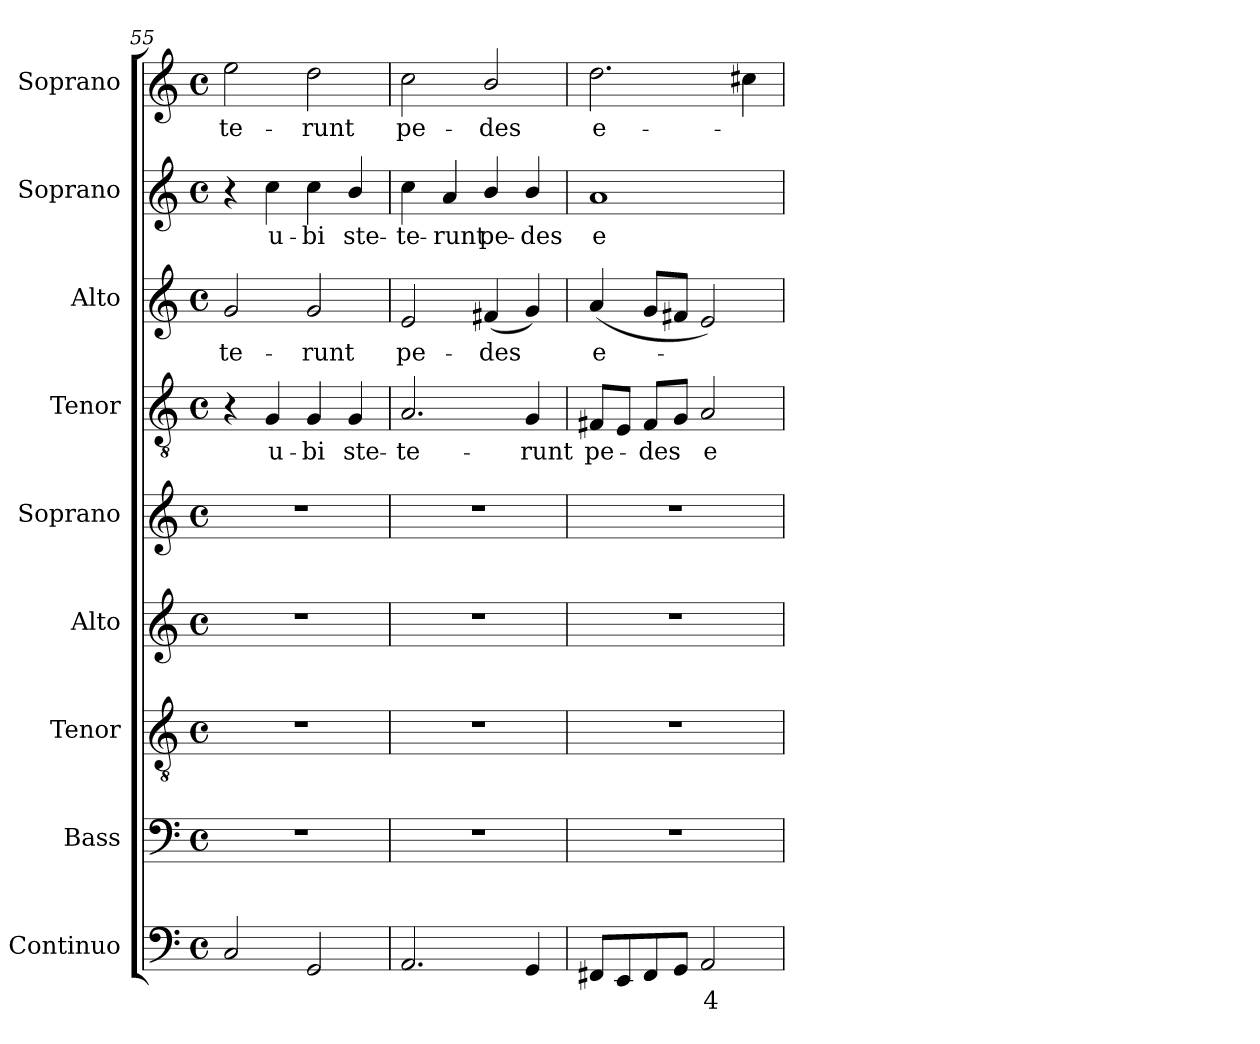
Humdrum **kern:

**kern	**text	**kern	**kern	**kern	**kern	**kern	**text	**kern	**text	**kern	**text	**kern	**text
*part9	*part9	*part8	*part7	*part6	*part5	*part4	*part4	*part3	*part3	*part2	*part2	*part1	*part1
*staff9	*staff9	*staff8	*staff7	*staff6	*staff5	*staff4	*staff4	*staff3	*staff3	*staff2	*staff2	*staff1	*staff1
*I"Continuo	*	*I"Bass	*I"Tenor	*I"Alto	*I"Soprano	*I"Tenor	*	*I"Alto	*	*I"Soprano	*	*I"Soprano	*
*I'Cont.	*	*I'B.	*I'T.	*I'A.	*I'S.	*I'T.	*	*I'A.	*	*I'S.	*	*I'S.	*
*clefF4	*	*clefF4	*clefGv2	*clefG2	*clefG2	*clefGv2	*	*clefG2	*	*clefG2	*	*clefG2	*
*	*	*	*ITrd7c12	*	*	*ITrd7c12	*	*	*	*	*	*	*
*k[]	*	*k[]	*k[]	*k[]	*k[]	*k[]	*	*k[]	*	*k[]	*	*k[]	*
*C:	*	*C:	*C:	*C:	*C:	*C:	*	*C:	*	*C:	*	*C:	*
*M4/4	*	*M4/4	*M4/4	*M4/4	*M4/4	*M4/4	*	*M4/4	*	*M4/4	*	*M4/4	*
*met(c)	*	*met(c)	*met(c)	*met(c)	*met(c)	*met(c)	*	*met(c)	*	*met(c)	*	*met(c)	*
=55	=55	=55	=55	=55	=55	=55	=55	=55	=55	=55	=55	=55	=55
!	!	!	!	!	!	!	!	!	!LO:LY:b:color=#000000	!	!	!	!
!	!	!	!	!	!	!	!	!	!	!	!	!	!LO:LY:b:color=#000000
2Ci/	.	1r	1r	1r	1r	4r	.	2gi/	-te-	4r	.	2eei\	-te-
!	!	!	!	!	!	!	!LO:LY:b:color=#000000	!	!	!	!	!	!
!	!	!	!	!	!	!	!	!	!	!	!LO:LY:b:color=#000000	!	!
.	.	.	.	.	.	4GGi/	u-	.	.	4cci\	u-	.	.
!	!	!	!	!	!	!	!LO:LY:b:color=#000000	!	!	!	!	!	!
!	!	!	!	!	!	!	!	!	!LO:LY:b:color=#000000	!	!	!	!
!	!	!	!	!	!	!	!	!	!	!	!LO:LY:b:color=#000000	!	!
!	!	!	!	!	!	!	!	!	!	!	!	!	!LO:LY:b:color=#000000
2GGi/	.	.	.	.	.	4GGi/	-bi	2gi/	-runt	4cci\	-bi	2ddi\	-runt
!	!	!	!	!	!	!	!LO:LY:b:color=#000000	!	!	!	!	!	!
!	!	!	!	!	!	!	!	!	!	!	!LO:LY:b:color=#000000	!	!
.	.	.	.	.	.	4GGi/	ste-	.	.	4bi/	ste-	.	.
=56	=56	=56	=56	=56	=56	=56	=56	=56	=56	=56	=56	=56	=56
!	!	!	!	!	!	!	!LO:LY:b:color=#000000	!	!	!	!	!	!
!	!	!	!	!	!	!	!	!	!LO:LY:b:color=#000000	!	!	!	!
!	!	!	!	!	!	!	!	!	!	!	!LO:LY:b:color=#000000	!	!
!	!	!	!	!	!	!	!	!	!	!	!	!	!LO:LY:b:color=#000000
2.AAi/	.	1r	1r	1r	1r	2.AAi/	-te-	2ei/	pe-	4cci\	-te-	2cci\	pe-
!	!	!	!	!	!	!	!	!	!	!	!LO:LY:b:color=#000000	!	!
.	.	.	.	.	.	.	.	.	.	4ai/	-runt	.	.
!	!	!	!	!	!	!	!	!	!LO:LY:b:color=#000000	!	!	!	!
!	!	!	!	!	!	!	!	!	!	!	!LO:LY:b:color=#000000	!	!
!	!	!	!	!	!	!	!	!	!	!	!	!	!LO:LY:b:color=#000000
.	.	.	.	.	.	.	.	(4f#Xi/	-des	4bi/	pe-	2bi/	-des
!	!	!	!	!	!	!	!LO:LY:b:color=#000000	!	!	!	!	!	!
!	!	!	!	!	!	!	!	!	!	!	!LO:LY:b:color=#000000	!	!
4GGi/	.	.	.	.	.	4GGi/	-runt	4gi/)	.	4bi/	-des	.	.
!!LO:PB:g=z
=57	=57	=57	=57	=57	=57	=57	=57	=57	=57	=57	=57	=57	=57
!	!	!	!	!	!	!	!LO:LY:b:color=#000000	!	!	!	!	!	!
!	!	!	!	!	!	!	!	!	!LO:LY:b:color=#000000	!	!	!	!
!	!	!	!	!	!	!	!	!	!	!	!LO:LY:b:color=#000000	!	!
!	!	!	!	!	!	!	!	!	!	!	!	!	!LO:LY:b:color=#000000
8FF#Xi/L	.	1r	1r	1r	1r	8FF#Xi/L	pe-	(4ai/	e-	1ai	e-	2.ddi\	e-
8EEi/	.	.	.	.	.	8EEi/J	.	.	.	.	.	.	.
!	!	!	!	!	!	!	!LO:LY:b:color=#000000	!	!	!	!	!	!
8FF#i/	.	.	.	.	.	8FF#i/L	-des	8gi/L	.	.	.	.	.
8GGi/J	.	.	.	.	.	8GGi/J	.	8f#Xi/J	.	.	.	.	.
!	!LO:LY:b:color=#000000	!	!	!	!	!	!	!	!	!	!	!	!
!	!	!	!	!	!	!	!LO:LY:b:color=#000000	!	!	!	!	!	!
2AAi/	4	.	.	.	.	2AAi/	e-	2ei/)	.	.	.	.	.
.	.	.	.	.	.	.	.	.	.	.	.	4cc#Xi\	.
=	=	=	=	=	=	=	=	=	=	=	=	=	=
*-	*-	*-	*-	*-	*-	*-	*-	*-	*-	*-	*-	*-	*-
